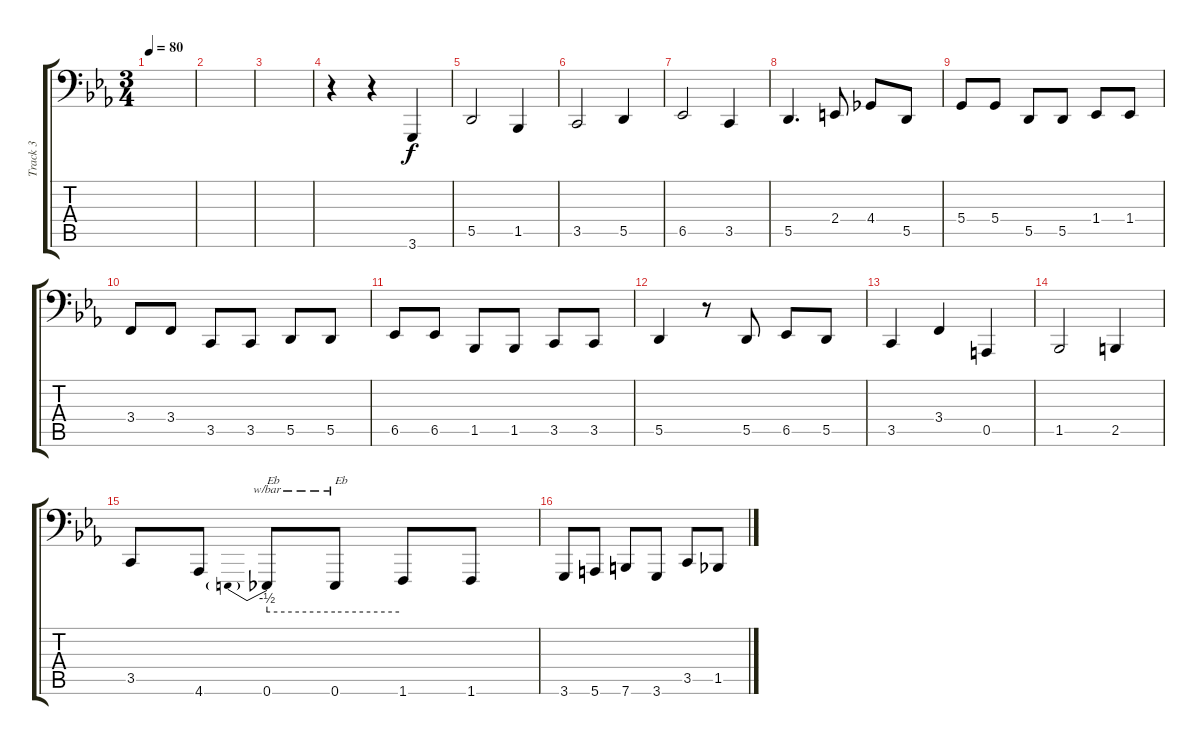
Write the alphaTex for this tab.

\track ("Track 3" "Track 3") {instrument churchorgan}
\staff {score tabs}
\tuning (E3 B2 G2 D2 A1 E1) {hide}
\ts (3 4)
\tempo 80
\clef f4
\ks cminor
|
|
|
r.4 r.4 3.6.4{volume 15} |
5.5.2 1.5.4 |
3.5.2 5.5.4 |
6.5.2 3.5.4 |
5.5.4{d} 2.4.8 4.4.8 5.5.8 |
5.4.8 5.4.8 5.5.8 5.5.8 1.4.8 1.4.8 |
3.4.8 3.4.8 3.5.8 3.5.8 5.5.8 5.5.8 |
6.5.8 6.5.8 1.5.8 1.5.8 3.5.8 3.5.8 |
5.5.4 r.8 5.5.8 6.5.8 5.5.8 |
3.5.4 3.4.4 0.5.4 |
1.5.2 2.5.4 |
3.5.8 4.6.8 0.6.8{tbe (predive default 0 -2 60 -2) txt "Eb"} 0.6.8{tbe (hold default 0 -2 60 -2) txt "Eb"} 1.6.8 1.6.8 |
3.6.8 5.6.8 7.6.8 3.6.8 3.5.8 1.5.8
